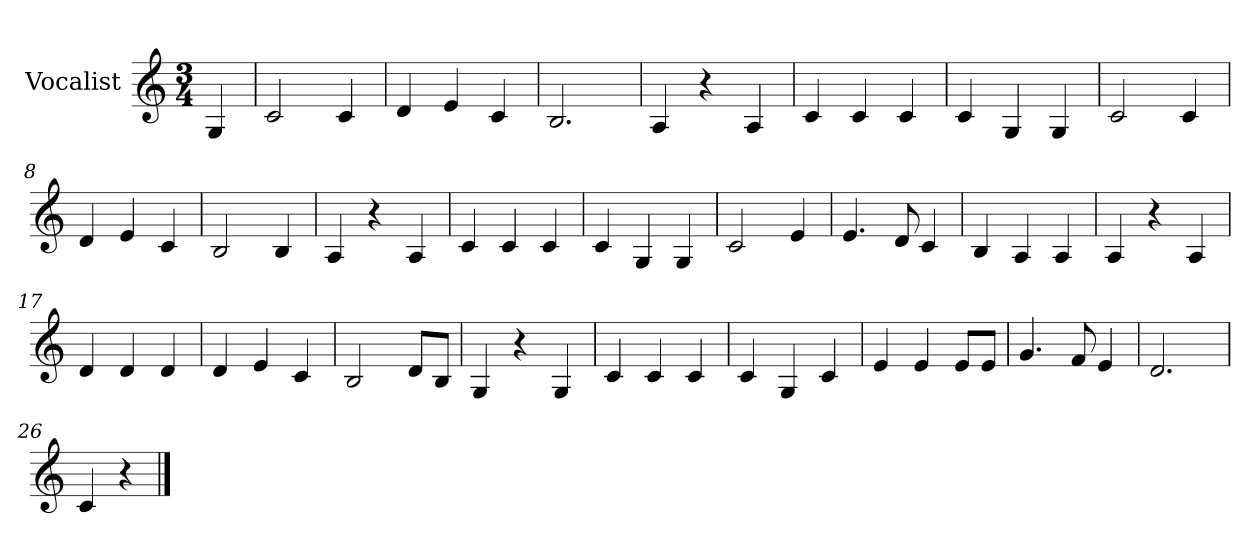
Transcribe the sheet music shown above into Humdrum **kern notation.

**kern
*part1
*staff1
*I"Vocalist
*k[]
*C:
*M3/4
=
4G
=1
2c
4c
=2
4d
4e
4c
=3
2.B
=4
4A
4r
4A
=5
4c
4c
4c
=6
4c
4G
4G
=7
2c
4c
=8
4d
4e
4c
=9
2B
4B
=10
4A
4r
4A
=11
4c
4c
4c
=12
4c
4G
4G
=13
2c
4e
=14
4.e
8d
4c
=15
4B
4A
4A
=16
4A
4r
4A
=17
4d
4d
4d
=18
4d
4e
4c
=19
2B
8dL
8BJ
=20
4G
4r
4G
=21
4c
4c
4c
=22
4c
4G
4c
=23
4e
4e
8eL
8eJ
=24
4.g
8f
4e
=25
2.d
=26
4c
4r
==
*-
